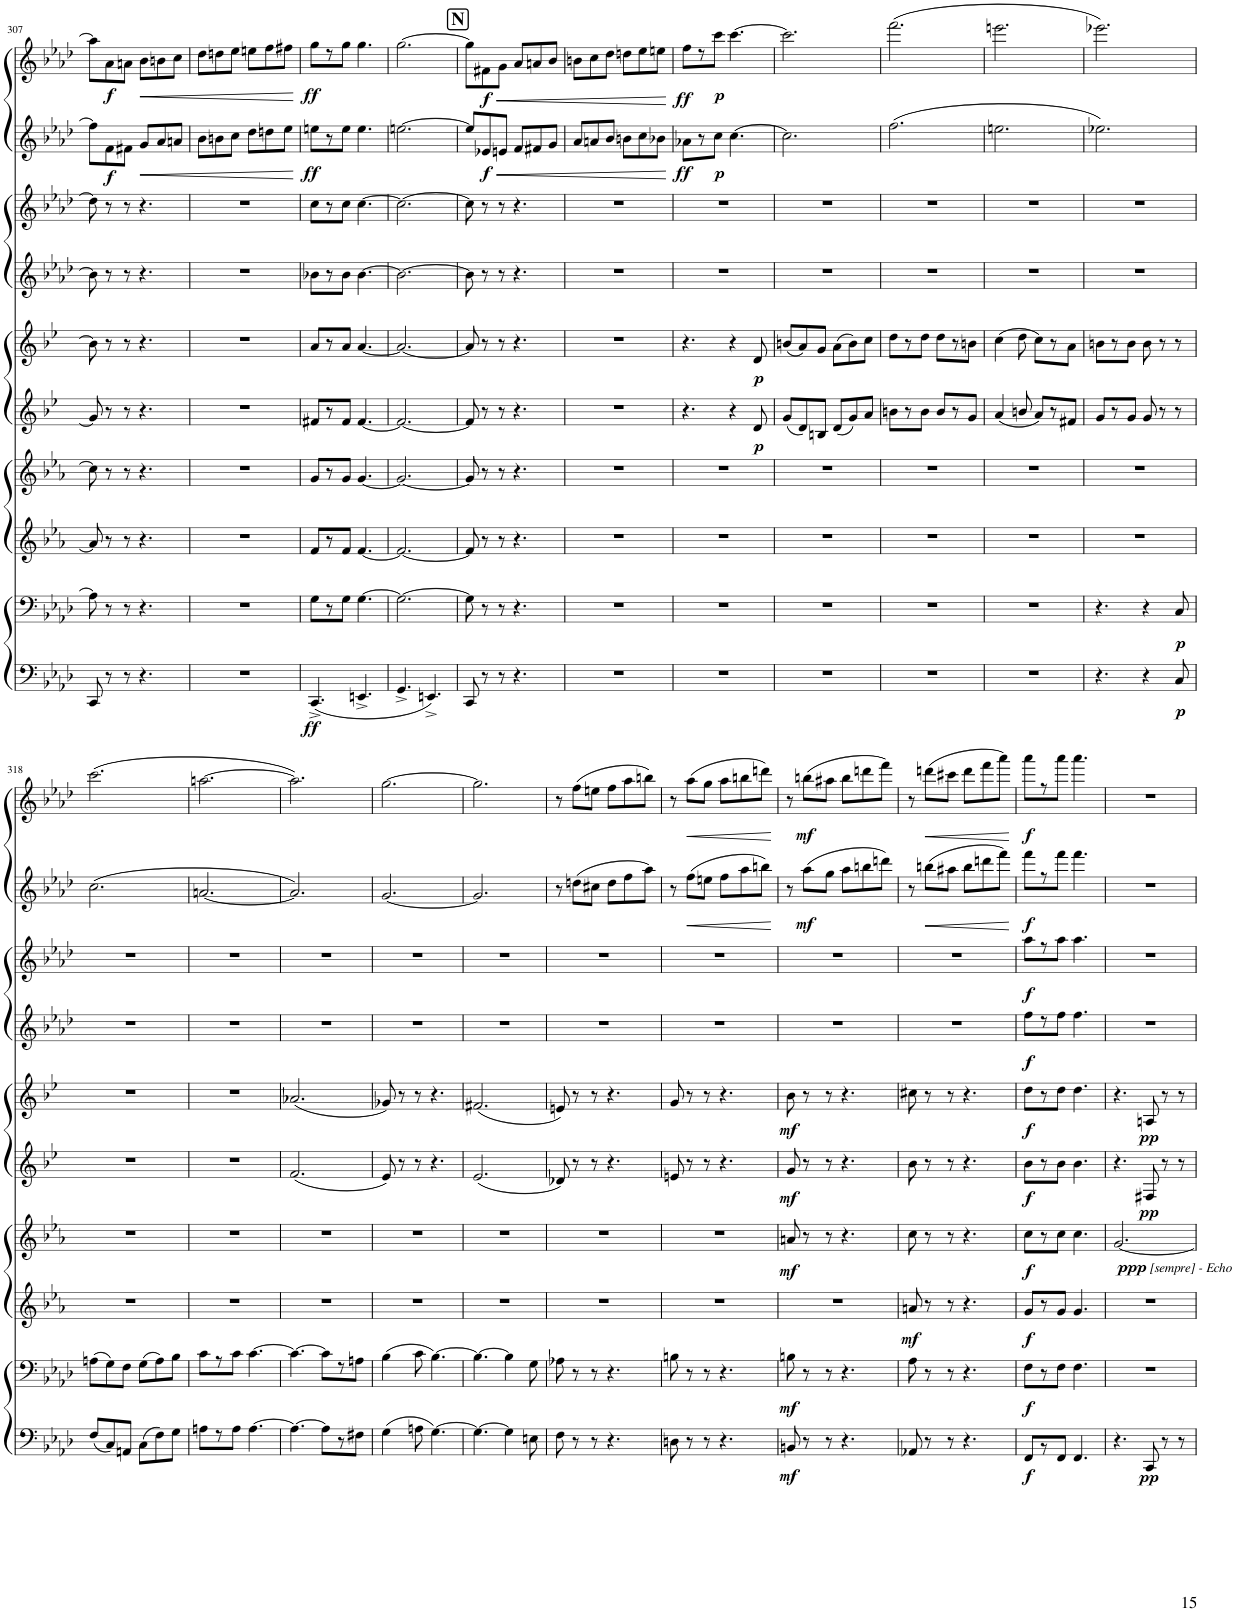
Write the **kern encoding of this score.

**kern	**dynam	**kern	**dynam	**kern	**dynam	**kern	**dynam	**kern	**dynam	**kern	**dynam	**kern	**dynam	**kern	**dynam	**kern	**dynam	**kern	**dynam
*part10	*part10	*part9	*part9	*part8	*part8	*part7	*part7	*part6	*part6	*part5	*part5	*part4	*part4	*part3	*part3	*part2	*part2	*part1	*part1
*staff10	*staff10	*staff9	*staff9	*staff8	*staff8	*staff7	*staff7	*staff6	*staff6	*staff5	*staff5	*staff4	*staff4	*staff3	*staff3	*staff2	*staff2	*staff1	*staff1
*I"Bassoon 2	*	*I"Bassoon 1	*	*I"Horn 2 in F	*	*I"Horn 1 in F	*	*I"Clarinet 2 in Bb	*	*I"Clarinet 1 in Bb	*	*I"Oboe 2	*	*I"Oboe 1	*	*I"Flute 2	*	*I"Flute 1	*
*I'Bsn	*	*I'Bsn	*	*I'Hn	*	*I'Hn	*	*I'Cl	*	*I'Cl	*	*I'Ob	*	*I'Ob	*	*I'Fl	*	*I'Fl	*
!!LO:PB:g=z
*clefF4	*	*clefF4	*	*clefG2	*	*clefG2	*	*clefG2	*	*clefG2	*	*clefG2	*	*clefG2	*	*clefG2	*	*clefG2	*
*	*	*	*	*Trd4c7	*	*Trd4c7	*	*Trd1c2	*	*Trd1c2	*	*	*	*	*	*	*	*	*
*k[b-e-a-d-]	*	*k[b-e-a-d-]	*	*k[b-e-a-]	*	*k[b-e-a-]	*	*k[b-e-]	*	*k[b-e-]	*	*k[b-e-a-d-]	*	*k[b-e-a-d-]	*	*k[b-e-a-d-]	*	*k[b-e-a-d-]	*
*M6/8	*	*M6/8	*	*M6/8	*	*M6/8	*	*M6/8	*	*M6/8	*	*M6/8	*	*M6/8	*	*M6/8	*	*M6/8	*
=307	=307	=307	=307	=307	=307	=307	=307	=307	=307	=307	=307	=307	=307	=307	=307	=307	=307	=307	=307
8CC/	.	8A-\]	.	8a/]	.	8cc\]	.	8g/]	.	8b-\]	.	8b\]	.	8dd\]	.	8ff\L]	.	8aa-\L]	.
!	!	!	!	!	!	!	!	!	!	!	!	!	!	!	!	!	!LO:DY:b	!	!LO:DY:b
8r	.	8r	.	8r	.	8r	.	8r	.	8r	.	8r	.	8r	.	8f\	f	8a-\	f
8r	.	8r	.	8r	.	8r	.	8r	.	8r	.	8r	.	8r	.	8f#X\J	.	8an\J	.
!	!	!	!	!	!	!	!	!	!	!	!	!	!	!	!	!	!LO:HP:b	!	!LO:HP:b
4.r	.	4.r	.	4.r	.	4.r	.	4.r	.	4.r	.	4.r	.	4.r	.	8g/L	<	8b-\L	<
.	.	.	.	.	.	.	.	.	.	.	.	.	.	.	.	8a-/	.	8bn\	.
.	.	.	.	.	.	.	.	.	.	.	.	.	.	.	.	8an/J	.	8cc\J	.
=308	=308	=308	=308	=308	=308	=308	=308	=308	=308	=308	=308	=308	=308	=308	=308	=308	=308	=308	=308
2.r	.	2.r	.	2.r	.	2.r	.	2.r	.	2.r	.	2.r	.	2.r	.	8b-\L	.	8dd-\L	.
.	.	.	.	.	.	.	.	.	.	.	.	.	.	.	.	8bn\	.	8ddn\	.
.	.	.	.	.	.	.	.	.	.	.	.	.	.	.	.	8cc\J	.	8ee-\J	.
.	.	.	.	.	.	.	.	.	.	.	.	.	.	.	.	8dd-\L	.	8een\L	.
.	.	.	.	.	.	.	.	.	.	.	.	.	.	.	.	8ddn\	.	8ff\	.
.	.	.	.	.	.	.	.	.	.	.	.	.	.	.	.	8ee-\J	.	8ff#X\J	.
.	.	.	.	.	.	.	.	.	.	.	.	.	.	.	.	.	[	.	[
=309	=309	=309	=309	=309	=309	=309	=309	=309	=309	=309	=309	=309	=309	=309	=309	=309	=309	=309	=309
!	!LO:DY:b	!	!	!	!	!	!	!	!	!	!	!	!	!	!	!	!LO:DY:b	!	!LO:DY:b
(<4.CC^/	ff	8G\L	.	8f/L	.	8g/L	.	8f#X/L	.	8a/L	.	8b-X\L	.	8cc\L	.	8een\L	ff	8gg\L	ff
.	.	8r	.	8r	.	8r	.	8r	.	8r	.	8r	.	8r	.	8r	.	8r	.
.	.	8G\J	.	8f/J	.	8g/J	.	8f#/J	.	8a/J	.	8b-\J	.	8cc\J	.	8ee\J	.	8gg\J	.
4.EEn^/	.	[4.G\	.	[4.f/	.	[4.g/	.	[4.f#/	.	[4.a/	.	[4.b-\	.	[4.cc\	.	4.ee\	.	4.gg\	.
=310	=310	=310	=310	=310	=310	=310	=310	=310	=310	=310	=310	=310	=310	=310	=310	=310	=310	=310	=310
4.GG^/	.	2.G\_	.	2.f/_	.	2.g/_	.	2.f#/_	.	2.a/_	.	2.b-\_	.	2.cc\_	.	[2.een\	.	[2.gg\	.
4.EEn^/)	.	.	.	.	.	.	.	.	.	.	.	.	.	.	.	.	.	.	.
!!LO:REH:place=s1:a:B:cj:fs=14:t=N
=311	=311	=311	=311	=311	=311	=311	=311	=311	=311	=311	=311	=311	=311	=311	=311	=311	=311	=311	=311
8CC/	.	8G\]	.	8f/]	.	8g/]	.	8f#/]	.	8a/]	.	8b-\]	.	8cc\]	.	8ee/L]	.	8gg\L]	.
!	!	!	!	!	!	!	!	!	!	!	!	!	!	!	!	!	!LO:HP:b	!	!LO:HP:b
!	!	!	!	!	!	!	!	!	!	!	!	!	!	!	!	!	!LO:DY:n=1:b	!	!LO:DY:n=1:b
8r	.	8r	.	8r	.	8r	.	8r	.	8r	.	8r	.	8r	.	8e-X/	< f	8f#X\	< f
8r	.	8r	.	8r	.	8r	.	8r	.	8r	.	8r	.	8r	.	8en/J	.	8g\J	.
4.r	.	4.r	.	4.r	.	4.r	.	4.r	.	4.r	.	4.r	.	4.r	.	8f/L	.	8a-/L	.
.	.	.	.	.	.	.	.	.	.	.	.	.	.	.	.	8f#X/	.	8an/	.
.	.	.	.	.	.	.	.	.	.	.	.	.	.	.	.	8g/J	.	8b-/J	.
=312	=312	=312	=312	=312	=312	=312	=312	=312	=312	=312	=312	=312	=312	=312	=312	=312	=312	=312	=312
2.r	.	2.r	.	2.r	.	2.r	.	2.r	.	2.r	.	2.r	.	2.r	.	8a-/L	.	8bn\L	.
.	.	.	.	.	.	.	.	.	.	.	.	.	.	.	.	8an/	.	8cc\	.
.	.	.	.	.	.	.	.	.	.	.	.	.	.	.	.	8b-/J	.	8dd-\J	.
.	.	.	.	.	.	.	.	.	.	.	.	.	.	.	.	8bn\L	.	8ddn\L	.
.	.	.	.	.	.	.	.	.	.	.	.	.	.	.	.	8cc\	.	8ee-\	.
.	.	.	.	.	.	.	.	.	.	.	.	.	.	.	.	8b-X\J	.	8een\J	.
.	.	.	.	.	.	.	.	.	.	.	.	.	.	.	.	.	[	.	[
=313	=313	=313	=313	=313	=313	=313	=313	=313	=313	=313	=313	=313	=313	=313	=313	=313	=313	=313	=313
!	!	!	!	!	!	!	!	!	!	!	!	!	!	!	!	!	!LO:DY:b	!	!LO:DY:b
2.r	.	2.r	.	2.r	.	2.r	.	4.r	.	4.r	.	2.r	.	2.r	.	8a-X\L	ff	8ff\L	ff
.	.	.	.	.	.	.	.	.	.	.	.	.	.	.	.	8r	.	8r	.
!	!	!	!	!	!	!	!	!	!	!	!	!	!	!	!	!	!LO:DY:b	!	!LO:DY:b
.	.	.	.	.	.	.	.	.	.	.	.	.	.	.	.	8cc\J	p	8ccc\J	p
.	.	.	.	.	.	.	.	4r	.	4r	.	.	.	.	.	[4.cc\	.	[4.ccc\	.
!	!	!	!	!	!	!	!	!	!LO:DY:b	!	!LO:DY:b	!	!	!	!	!	!	!	!
.	.	.	.	.	.	.	.	8d/	p	8d/	p	.	.	.	.	.	.	.	.
=314	=314	=314	=314	=314	=314	=314	=314	=314	=314	=314	=314	=314	=314	=314	=314	=314	=314	=314	=314
2.r	.	2.r	.	2.r	.	2.r	.	(8g/L	.	(8bn/L	.	2.r	.	2.r	.	2.cc\]	.	2.ccc\]	.
.	.	.	.	.	.	.	.	8d/)	.	8a/)	.	.	.	.	.	.	.	.	.
.	.	.	.	.	.	.	.	8Bn/J	.	8g/J	.	.	.	.	.	.	.	.	.
.	.	.	.	.	.	.	.	(8d/L	.	(8a\L	.	.	.	.	.	.	.	.	.
.	.	.	.	.	.	.	.	8g/)	.	8b\)	.	.	.	.	.	.	.	.	.
.	.	.	.	.	.	.	.	8a/J	.	8cc\J	.	.	.	.	.	.	.	.	.
=315	=315	=315	=315	=315	=315	=315	=315	=315	=315	=315	=315	=315	=315	=315	=315	=315	=315	=315	=315
2.r	.	2.r	.	2.r	.	2.r	.	8bn\L	.	8dd\L	.	2.r	.	2.r	.	(2.ff\	.	(2.fff\	.
.	.	.	.	.	.	.	.	8r	.	8r	.	.	.	.	.	.	.	.	.
.	.	.	.	.	.	.	.	8b\J	.	8dd\J	.	.	.	.	.	.	.	.	.
.	.	.	.	.	.	.	.	8b/L	.	8dd\L	.	.	.	.	.	.	.	.	.
.	.	.	.	.	.	.	.	8r	.	8r	.	.	.	.	.	.	.	.	.
.	.	.	.	.	.	.	.	8g/J	.	8bn\J	.	.	.	.	.	.	.	.	.
=316	=316	=316	=316	=316	=316	=316	=316	=316	=316	=316	=316	=316	=316	=316	=316	=316	=316	=316	=316
2.r	.	2.r	.	2.r	.	2.r	.	(4a/	.	(4cc\	.	2.r	.	2.r	.	2.een\	.	2.eeen\	.
.	.	.	.	.	.	.	.	8bn/	.	8dd\	.	.	.	.	.	.	.	.	.
.	.	.	.	.	.	.	.	8a/L)	.	8cc\L)	.	.	.	.	.	.	.	.	.
.	.	.	.	.	.	.	.	8r	.	8r	.	.	.	.	.	.	.	.	.
.	.	.	.	.	.	.	.	8f#X/J	.	8a\J	.	.	.	.	.	.	.	.	.
=317	=317	=317	=317	=317	=317	=317	=317	=317	=317	=317	=317	=317	=317	=317	=317	=317	=317	=317	=317
4.r	.	4.r	.	2.r	.	2.r	.	8g/L	.	8bn\L	.	2.r	.	2.r	.	2.ee-X\)	.	2.eee-X\)	.
.	.	.	.	.	.	.	.	8r	.	8r	.	.	.	.	.	.	.	.	.
.	.	.	.	.	.	.	.	8g/J	.	8b\J	.	.	.	.	.	.	.	.	.
4r	.	4r	.	.	.	.	.	8g/	.	8b\	.	.	.	.	.	.	.	.	.
.	.	.	.	.	.	.	.	8r	.	8r	.	.	.	.	.	.	.	.	.
!	!LO:DY:b	!	!LO:DY:b	!	!	!	!	!	!	!	!	!	!	!	!	!	!	!	!
8C/	p	8C/	p	.	.	.	.	8r	.	8r	.	.	.	.	.	.	.	.	.
!!LO:LB:g=z
=318	=318	=318	=318	=318	=318	=318	=318	=318	=318	=318	=318	=318	=318	=318	=318	=318	=318	=318	=318
(8F/L	.	(8An\L	.	2.r	.	2.r	.	2.r	.	2.r	.	2.r	.	2.r	.	(2.cc\	.	(2.ccc\	.
8C/)	.	8G\)	.	.	.	.	.	.	.	.	.	.	.	.	.	.	.	.	.
8AAn/J	.	8F\J	.	.	.	.	.	.	.	.	.	.	.	.	.	.	.	.	.
(8C\L	.	(8G\L	.	.	.	.	.	.	.	.	.	.	.	.	.	.	.	.	.
8F\)	.	8A\)	.	.	.	.	.	.	.	.	.	.	.	.	.	.	.	.	.
8G\J	.	8B-\J	.	.	.	.	.	.	.	.	.	.	.	.	.	.	.	.	.
=319	=319	=319	=319	=319	=319	=319	=319	=319	=319	=319	=319	=319	=319	=319	=319	=319	=319	=319	=319
8An\L	.	8c\L	.	2.r	.	2.r	.	2.r	.	2.r	.	2.r	.	2.r	.	[2.an/	.	[2.aan\	.
8r	.	8r	.	.	.	.	.	.	.	.	.	.	.	.	.	.	.	.	.
8A\J	.	8c\J	.	.	.	.	.	.	.	.	.	.	.	.	.	.	.	.	.
[4.A\	.	[4.c\	.	.	.	.	.	.	.	.	.	.	.	.	.	.	.	.	.
=320	=320	=320	=320	=320	=320	=320	=320	=320	=320	=320	=320	=320	=320	=320	=320	=320	=320	=320	=320
4.A\_	.	4.c\_	.	2.r	.	2.r	.	(2.f/	.	(2.a-X/	.	2.r	.	2.r	.	2.a/])	.	2.aa\])	.
8A\L]	.	8c\L]	.	.	.	.	.	.	.	.	.	.	.	.	.	.	.	.	.
8r	.	8r	.	.	.	.	.	.	.	.	.	.	.	.	.	.	.	.	.
8F#X\J	.	8An\J	.	.	.	.	.	.	.	.	.	.	.	.	.	.	.	.	.
=321	=321	=321	=321	=321	=321	=321	=321	=321	=321	=321	=321	=321	=321	=321	=321	=321	=321	=321	=321
(4G\	.	(4B-\	.	2.r	.	2.r	.	8e-/)	.	8g-X/)	.	2.r	.	2.r	.	[2.g/	.	[2.gg\	.
.	.	.	.	.	.	.	.	8r	.	8r	.	.	.	.	.	.	.	.	.
8An\	.	8c\	.	.	.	.	.	8r	.	8r	.	.	.	.	.	.	.	.	.
[4.G\)	.	[4.B-\)	.	.	.	.	.	4.r	.	4.r	.	.	.	.	.	.	.	.	.
=322	=322	=322	=322	=322	=322	=322	=322	=322	=322	=322	=322	=322	=322	=322	=322	=322	=322	=322	=322
4.G\_	.	4.B-\_	.	2.r	.	2.r	.	(2.e-/	.	(2.f#X/	.	2.r	.	2.r	.	2.g/]	.	2.gg\]	.
4G\]	.	4B-\]	.	.	.	.	.	.	.	.	.	.	.	.	.	.	.	.	.
8En\	.	8G\	.	.	.	.	.	.	.	.	.	.	.	.	.	.	.	.	.
=323	=323	=323	=323	=323	=323	=323	=323	=323	=323	=323	=323	=323	=323	=323	=323	=323	=323	=323	=323
8F\	.	8A-X\	.	2.r	.	2.r	.	8d-X/)	.	8en/)	.	2.r	.	2.r	.	8r	.	8r	.
8r	.	8r	.	.	.	.	.	8r	.	8r	.	.	.	.	.	(8ddn\L	.	(8ff\L	.
8r	.	8r	.	.	.	.	.	8r	.	8r	.	.	.	.	.	8cc#X\J	.	8een\J	.
4.r	.	4.r	.	.	.	.	.	4.r	.	4.r	.	.	.	.	.	8dd\L	.	8ff\L	.
.	.	.	.	.	.	.	.	.	.	.	.	.	.	.	.	8ff\	.	8aa-\	.
.	.	.	.	.	.	.	.	.	.	.	.	.	.	.	.	8aa-\J)	.	8bbn\J)	.
=324	=324	=324	=324	=324	=324	=324	=324	=324	=324	=324	=324	=324	=324	=324	=324	=324	=324	=324	=324
8Dn\	.	8Bn\	.	2.r	.	2.r	.	8en/	.	8g/	.	2.r	.	2.r	.	8r	.	8r	.
!	!	!	!	!	!	!	!	!	!	!	!	!	!	!	!	!	!LO:HP:b	!	!LO:HP:b
8r	.	8r	.	.	.	.	.	8r	.	8r	.	.	.	.	.	(8ff\L	<	(8aa-\L	<
8r	.	8r	.	.	.	.	.	8r	.	8r	.	.	.	.	.	8een\J	.	8gg\J	.
4.r	.	4.r	.	.	.	.	.	4.r	.	4.r	.	.	.	.	.	8ff\L	.	8aa-\L	.
.	.	.	.	.	.	.	.	.	.	.	.	.	.	.	.	8aa-\	.	8bbn\	.
.	.	.	.	.	.	.	.	.	.	.	.	.	.	.	.	8bbn\J)	.	8dddn\J)	.
.	.	.	.	.	.	.	.	.	.	.	.	.	.	.	.	.	[	.	[
=325	=325	=325	=325	=325	=325	=325	=325	=325	=325	=325	=325	=325	=325	=325	=325	=325	=325	=325	=325
!	!LO:DY:b	!	!LO:DY:b	!	!	!	!LO:DY:b	!	!LO:DY:b	!	!LO:DY:b	!	!	!	!	!	!	!	!
8BBn/	mf	8Bn\	mf	2.r	.	8an/	mf	8g/	mf	8b-\	mf	2.r	.	2.r	.	8r	.	8r	.
!	!	!	!	!	!	!	!	!	!	!	!	!	!	!	!	!	!LO:DY:b	!	!LO:DY:b
8r	.	8r	.	.	.	8r	.	8r	.	8r	.	.	.	.	.	(8aa-\L	mf	(8bbn\L	mf
8r	.	8r	.	.	.	8r	.	8r	.	8r	.	.	.	.	.	8gg\J	.	8aa#X\J	.
4.r	.	4.r	.	.	.	4.r	.	4.r	.	4.r	.	.	.	.	.	8aa-\L	.	8bb\L	.
.	.	.	.	.	.	.	.	.	.	.	.	.	.	.	.	8bbn\	.	8dddn\	.
.	.	.	.	.	.	.	.	.	.	.	.	.	.	.	.	8dddn\J)	.	8fff\J)	.
=326	=326	=326	=326	=326	=326	=326	=326	=326	=326	=326	=326	=326	=326	=326	=326	=326	=326	=326	=326
!	!	!	!	!	!LO:DY:b	!	!	!	!	!	!	!	!	!	!	!	!	!	!
8AA-X/	.	8A-\	.	8an/	mf	8cc\	.	8b-\	.	8cc#X\	.	2.r	.	2.r	.	8r	.	8r	.
!	!	!	!	!	!	!	!	!	!	!	!	!	!	!	!	!	!LO:HP:b	!	!LO:HP:b
8r	.	8r	.	8r	.	8r	.	8r	.	8r	.	.	.	.	.	(8bbn\L	<	(8dddn\L	<
8r	.	8r	.	8r	.	8r	.	8r	.	8r	.	.	.	.	.	8aa#X\J	.	8ccc#X\J	.
4.r	.	4.r	.	4.r	.	4.r	.	4.r	.	4.r	.	.	.	.	.	8bb\L	.	8ddd\L	.
.	.	.	.	.	.	.	.	.	.	.	.	.	.	.	.	8dddn\	.	8fff\	.
.	.	.	.	.	.	.	.	.	.	.	.	.	.	.	.	8fff\J)	.	8aaa-\J)	.
.	.	.	.	.	.	.	.	.	.	.	.	.	.	.	.	.	[	.	[
=327	=327	=327	=327	=327	=327	=327	=327	=327	=327	=327	=327	=327	=327	=327	=327	=327	=327	=327	=327
!	!LO:DY:b	!	!LO:DY:b	!	!LO:DY:b	!	!LO:DY:b	!	!LO:DY:b	!	!LO:DY:b	!	!LO:DY:b	!	!LO:DY:b	!	!LO:DY:b	!	!LO:DY:b
8FF/L	f	8F\L	f	8g/L	f	8cc\L	f	8b-\L	f	8dd\L	f	8ff\L	f	8aa-\L	f	8fff\L	f	8aaa-\L	f
8r	.	8r	.	8r	.	8r	.	8r	.	8r	.	8r	.	8r	.	8r	.	8r	.
8FF/J	.	8F\J	.	8g/J	.	8cc\J	.	8b-\J	.	8dd\J	.	8ff\J	.	8aa-\J	.	8fff\J	.	8aaa-\J	.
4.FF/	.	4.F\	.	4.g/	.	4.cc\	.	4.b-\	.	4.dd\	.	4.ff\	.	4.aa-\	.	4.fff\	.	4.aaa-\	.
=328	=328	=328	=328	=328	=328	=328	=328	=328	=328	=328	=328	=328	=328	=328	=328	=328	=328	=328	=328
!	!	!	!	!	!	!	!LO:DY:b	!	!	!	!	!	!	!	!	!	!	!	!
!	!	!	!	!	!	!	!LO:DY:n=1:b	!	!	!	!	!	!	!	!	!	!	!	!
4.r	.	2.r	.	2.r	.	[2.g/	ppp other-dynamics	4.r	.	4.r	.	2.r	.	2.r	.	2.r	.	2.r	.
!	!LO:DY:b	!	!	!	!	!	!	!	!LO:DY:b	!	!LO:DY:b	!	!	!	!	!	!	!	!
8CC/	pp	.	.	.	.	.	.	8F#X/	pp	8An/	pp	.	.	.	.	.	.	.	.
8r	.	.	.	.	.	.	.	8r	.	8r	.	.	.	.	.	.	.	.	.
8r	.	.	.	.	.	.	.	8r	.	8r	.	.	.	.	.	.	.	.	.
=	=	=	=	=	=	=	=	=	=	=	=	=	=	=	=	=	=	=	=
*-	*-	*-	*-	*-	*-	*-	*-	*-	*-	*-	*-	*-	*-	*-	*-	*-	*-	*-	*-
